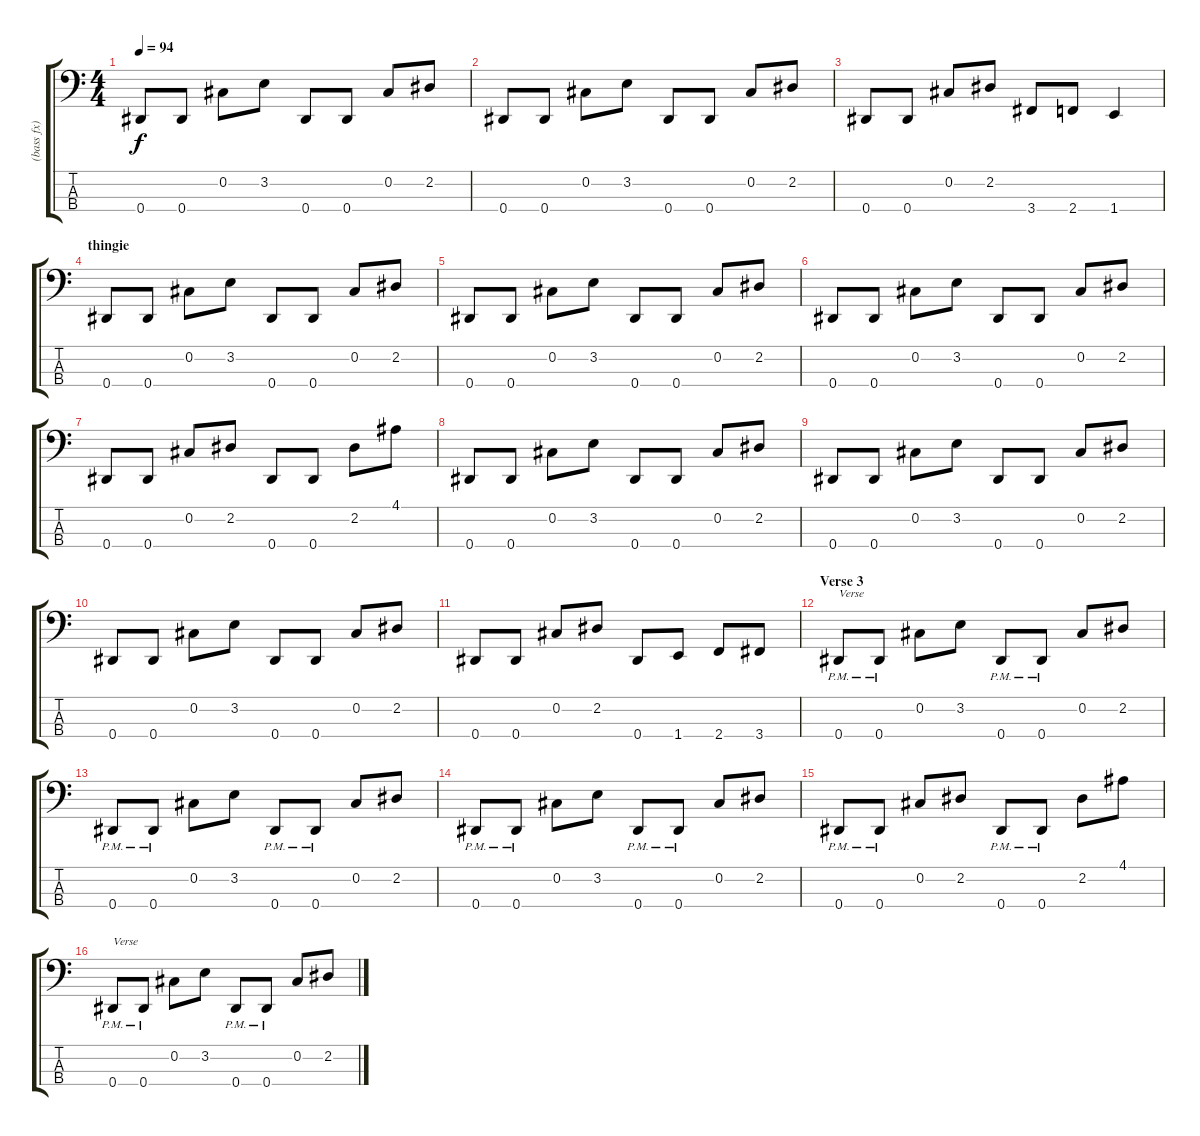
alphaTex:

\track ("(bass fx)" "(bass fx)") {instrument overdrivenguitar}
\staff {score tabs}
\tuning (Gb2 Db2 Ab1 Eb1) {hide}
\ts (4 4)
\tempo 94
\clef f4
\ks c
0.4.8{dy f} 0.4.8 0.2.8 3.2.8 0.4.8 0.4.8 0.2.8 2.2.8 |
0.4.8 0.4.8 0.2.8 3.2.8 0.4.8 0.4.8 0.2.8 2.2.8 |
0.4.8 0.4.8 0.2.8 2.2.8 3.4.8 2.4.8 1.4.4 |
\section ("" "thingie")
0.4.8 0.4.8 0.2.8 3.2.8 0.4.8 0.4.8 0.2.8 2.2.8 |
0.4.8 0.4.8 0.2.8 3.2.8 0.4.8 0.4.8 0.2.8 2.2.8 |
0.4.8 0.4.8 0.2.8 3.2.8 0.4.8 0.4.8 0.2.8 2.2.8 |
0.4.8 0.4.8 0.2.8 2.2.8 0.4.8 0.4.8 2.2.8 4.1.8 |
0.4.8 0.4.8 0.2.8 3.2.8 0.4.8 0.4.8 0.2.8 2.2.8 |
0.4.8 0.4.8 0.2.8 3.2.8 0.4.8 0.4.8 0.2.8 2.2.8 |
0.4.8 0.4.8 0.2.8 3.2.8 0.4.8 0.4.8 0.2.8 2.2.8 |
0.4.8 0.4.8 0.2.8 2.2.8 0.4.8 1.4.8 2.4.8 3.4.8 |
\section ("" "Verse 3")
0.4{pm}.8{txt "Verse"} 0.4{pm}.8 0.2.8 3.2.8 0.4{pm}.8 0.4{pm}.8 0.2.8 2.2.8 |
0.4{pm}.8 0.4{pm}.8 0.2.8 3.2.8 0.4{pm}.8 0.4{pm}.8 0.2.8 2.2.8 |
0.4{pm}.8 0.4{pm}.8 0.2.8 3.2.8 0.4{pm}.8 0.4{pm}.8 0.2.8 2.2.8 |
0.4{pm}.8 0.4{pm}.8 0.2.8 2.2.8 0.4{pm}.8 0.4{pm}.8 2.2.8 4.1.8 |
0.4{pm}.8{txt "Verse"} 0.4{pm}.8 0.2.8 3.2.8 0.4{pm}.8 0.4{pm}.8 0.2.8 2.2.8
